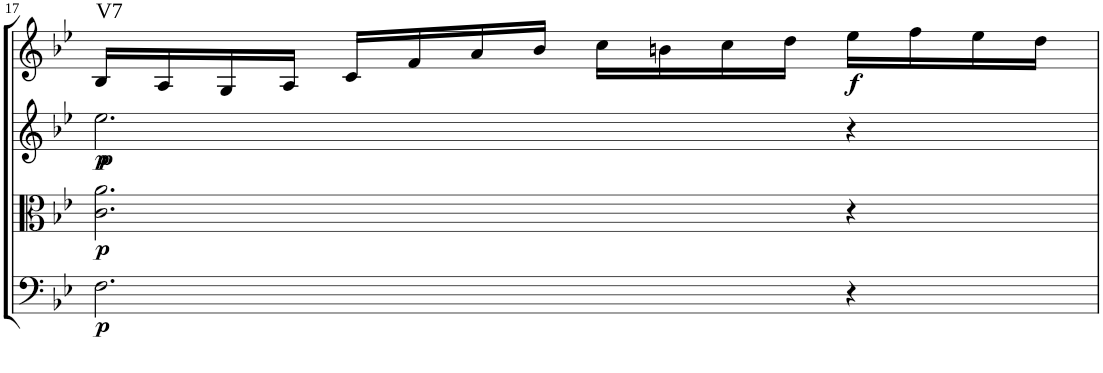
**kern	**dynam	**kern	**dynam	**kern	**dynam	**kern	**dynam	**harte
*part4	*part4	*part3	*part3	*part2	*part2	*part1	*part1	*part1
*staff4	*staff4	*staff3	*staff3	*staff2	*staff2	*staff1	*staff1	*
*I"Violoncello.	*	*I"Viola.	*	*I"Violino II.	*	*I"Violino I.	*	*
*I'Vc	*	*I'Vla	*	*I'Vln	*	*I'Vln	*	*
!!LO:PB:g=z
*clefF4	*	*clefC3	*	*clefG2	*	*clefG2	*	*
*k[b-e-]	*	*k[b-e-]	*	*k[b-e-]	*	*k[b-e-]	*	*
*B-:	*	*B-:	*	*B-:	*	*B-:	*	*
*M4/4	*	*M4/4	*	*M4/4	*	*M4/4	*	*
*met(c)	*	*met(c)	*	*met(c)	*	*met(c)	*	*
=17	=17	=17	=17	=17	=17	=17	=17	=17
!	!LO:DY:b	!	!LO:DY:b	!	!LO:DY:b	!	!	!
!	!	!	!	!	!LO:DY:n=1:b	!	!	!LO:H:kt=V7
2.F\	p	2.c\ 2.a\	p	2.ee-\	p p	16B-/LL	.	N
.	.	.	.	.	.	16A/	.	.
.	.	.	.	.	.	16G/	.	.
.	.	.	.	.	.	16A/JJ	.	.
.	.	.	.	.	.	16c/LL	.	.
.	.	.	.	.	.	16f/	.	.
.	.	.	.	.	.	16a/	.	.
.	.	.	.	.	.	16b-/JJ	.	.
.	.	.	.	.	.	16cc\LL	.	.
.	.	.	.	.	.	16bn\	.	.
.	.	.	.	.	.	16cc\	.	.
.	.	.	.	.	.	16dd\JJ	.	.
!	!	!	!	!	!	!	!LO:DY:b	!
4r	.	4r	.	4r	.	16ee-\LL	f	.
.	.	.	.	.	.	16ff\	.	.
.	.	.	.	.	.	16ee-\	.	.
.	.	.	.	.	.	16dd\JJ	.	.
=	=	=	=	=	=	=	=	=
*-	*-	*-	*-	*-	*-	*-	*-	*-
